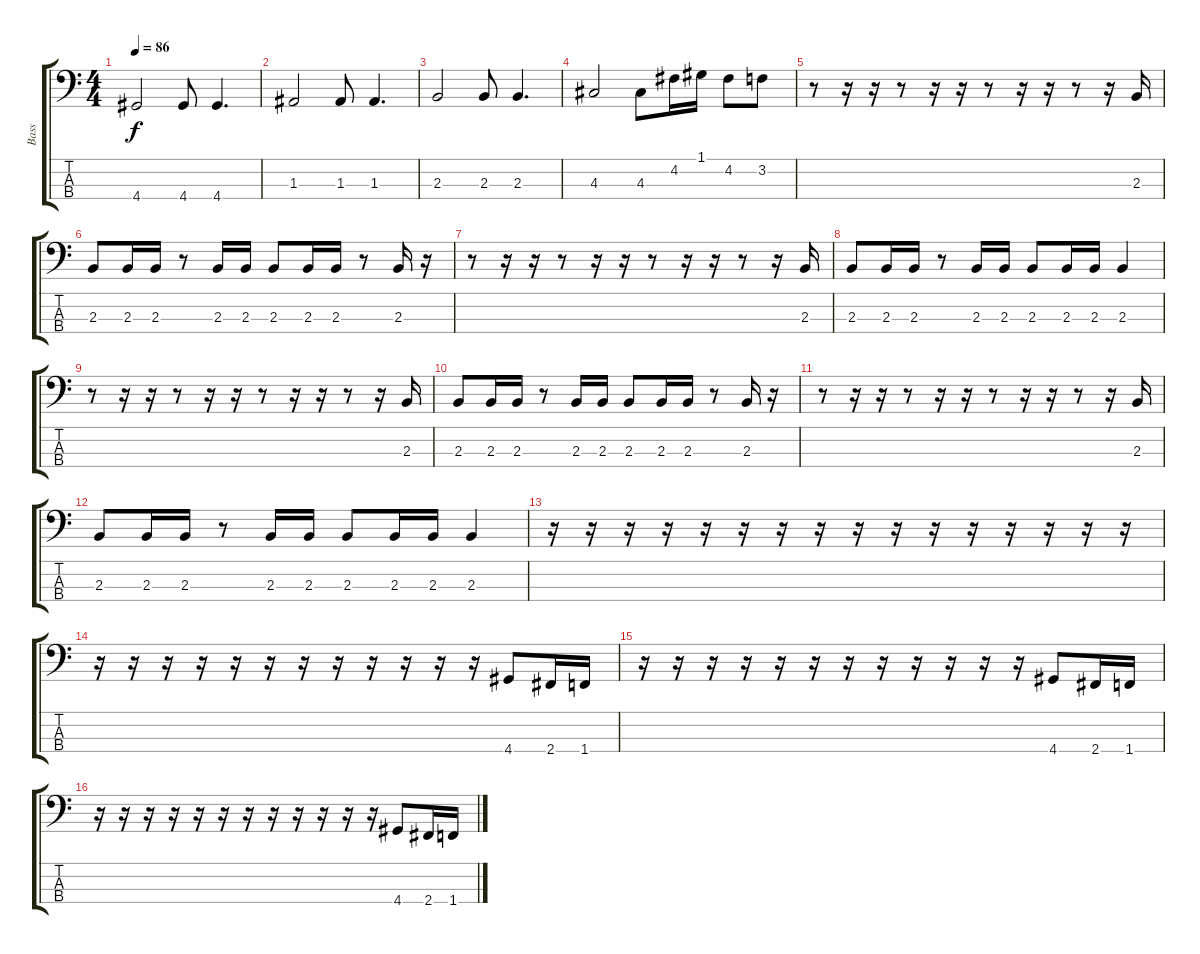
\track ("Bass" "Bass") {instrument electricbassfinger}
\staff {score tabs}
\tuning (G2 D2 A1 E1) {hide}
\ts (4 4)
\tempo 86
\clef f4
\ks c
4.4.2{dy f} 4.4.8 4.4.4{d} |
1.3.2 1.3.8 1.3.4{d} |
2.3.2 2.3.8 2.3.4{d} |
4.3.2 4.3.8 4.2.16 1.1.16 4.2.8 3.2.8 |
r.8 r.16 r.16 r.8 r.16 r.16 r.8 r.16 r.16 r.8 r.16 2.3.16 |
2.3.8 2.3.16 2.3.16 r.8 2.3.16 2.3.16 2.3.8 2.3.16 2.3.16 r.8 2.3.16 r.16 |
r.8 r.16 r.16 r.8 r.16 r.16 r.8 r.16 r.16 r.8 r.16 2.3.16 |
2.3.8 2.3.16 2.3.16 r.8 2.3.16 2.3.16 2.3.8 2.3.16 2.3.16 2.3.4 |
r.8 r.16 r.16 r.8 r.16 r.16 r.8 r.16 r.16 r.8 r.16 2.3.16 |
2.3.8 2.3.16 2.3.16 r.8 2.3.16 2.3.16 2.3.8 2.3.16 2.3.16 r.8 2.3.16 r.16 |
r.8 r.16 r.16 r.8 r.16 r.16 r.8 r.16 r.16 r.8 r.16 2.3.16 |
2.3.8 2.3.16 2.3.16 r.8 2.3.16 2.3.16 2.3.8 2.3.16 2.3.16 2.3.4 |
r.16 r.16 r.16 r.16 r.16 r.16 r.16 r.16 r.16 r.16 r.16 r.16 r.16 r.16 r.16 r.16 |
r.16 r.16 r.16 r.16 r.16 r.16 r.16 r.16 r.16 r.16 r.16 r.16 4.4.8 2.4.16 1.4.16 |
r.16 r.16 r.16 r.16 r.16 r.16 r.16 r.16 r.16 r.16 r.16 r.16 4.4.8 2.4.16 1.4.16 |
r.16 r.16 r.16 r.16 r.16 r.16 r.16 r.16 r.16 r.16 r.16 r.16 4.4.8 2.4.16 1.4.16
